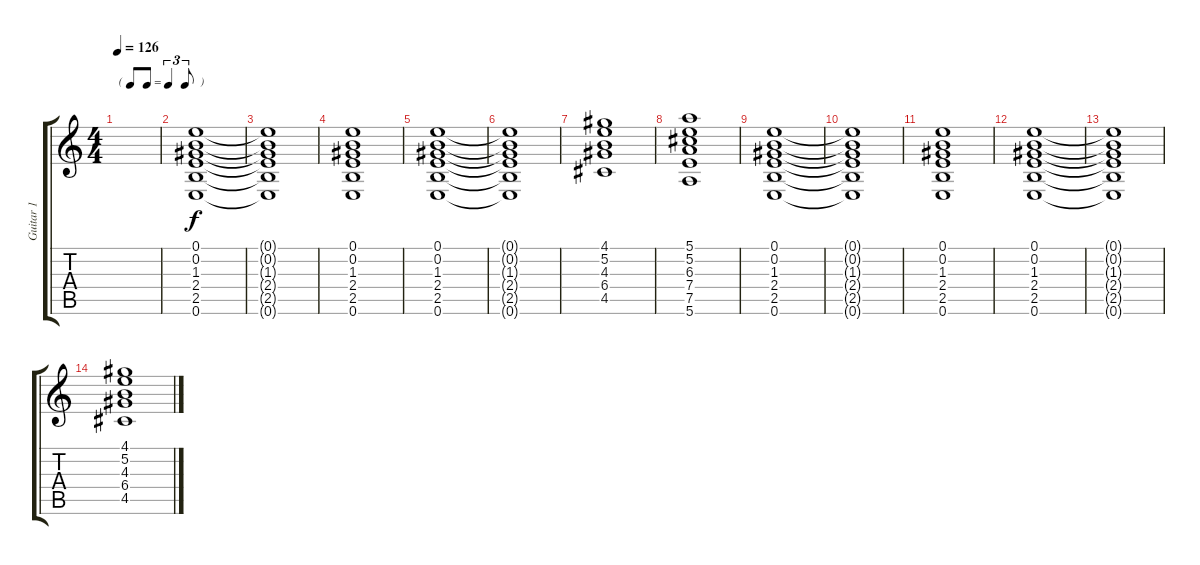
\track ("Guitar 1" "Guitar 1") {instrument distortionguitar}
\staff {score tabs}
\tuning (E4 B3 G3 D3 A2 E2) {hide}
\ts (4 4)
\tf triplet8th
\tempo 126
\clef g2
\ks c
|
(0.1 0.2 1.3 2.4 2.5 0.6).1{volume 9} |
(0.1{t} 0.2{t} 1.3{t} 2.4{t} 2.5{t} 0.6{t}).1 |
(0.1 0.2 1.3 2.4 2.5 0.6).1 |
(0.1 0.2 1.3 2.4 2.5 0.6).1 |
(0.1{t} 0.2{t} 1.3{t} 2.4{t} 2.5{t} 0.6{t}).1 |
(4.1 5.2 4.3 6.4 4.5).1 |
(5.1 5.2 6.3 7.4 7.5 5.6).1 |
(0.1 0.2 1.3 2.4 2.5 0.6).1 |
(0.1{t} 0.2{t} 1.3{t} 2.4{t} 2.5{t} 0.6{t}).1 |
(0.1 0.2 1.3 2.4 2.5 0.6).1 |
(0.1 0.2 1.3 2.4 2.5 0.6).1 |
(0.1{t} 0.2{t} 1.3{t} 2.4{t} 2.5{t} 0.6{t}).1 |
(4.1 5.2 4.3 6.4 4.5).1
